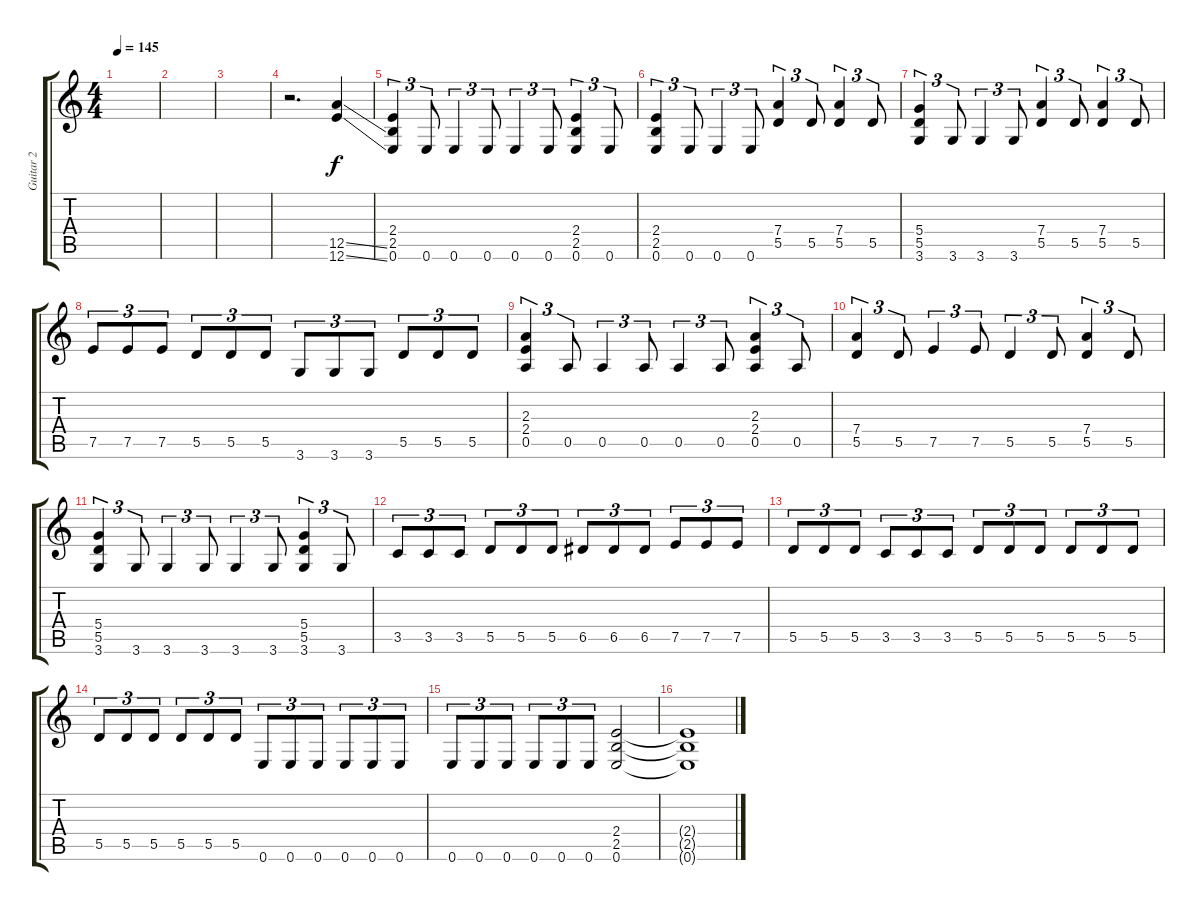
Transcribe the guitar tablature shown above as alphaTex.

\track ("Guitar 2" "Guitar 2") {instrument distortionguitar}
\staff {score tabs}
\tuning (E4 B3 G3 D3 A2 E2) {hide}
\ts (4 4)
\tempo 145
\clef g2
\ks c
|
|
|
r.2{d} (12.5{ss} 12.6{ss}).4 |
(2.4 2.5 0.6).4{tu (3 2)} 0.6.8{tu (3 2)} 0.6.4{tu (3 2)} 0.6.8{tu (3 2)} 0.6.4{tu (3 2)} 0.6.8{tu (3 2)} (2.4 2.5 0.6).4{tu (3 2)} 0.6.8{tu (3 2)} |
(2.4 2.5 0.6).4{tu (3 2)} 0.6.8{tu (3 2)} 0.6.4{tu (3 2)} 0.6.8{tu (3 2)} (7.4 5.5).4{tu (3 2)} 5.5.8{tu (3 2)} (7.4 5.5).4{tu (3 2)} 5.5.8{tu (3 2)} |
(5.4 5.5 3.6).4{tu (3 2)} 3.6.8{tu (3 2)} 3.6.4{tu (3 2)} 3.6.8{tu (3 2)} (7.4 5.5).4{tu (3 2)} 5.5.8{tu (3 2)} (7.4 5.5).4{tu (3 2)} 5.5.8{tu (3 2)} |
7.5.8{tu (3 2)} 7.5.8{tu (3 2)} 7.5.8{tu (3 2)} 5.5.8{tu (3 2)} 5.5.8{tu (3 2)} 5.5.8{tu (3 2)} 3.6.8{tu (3 2)} 3.6.8{tu (3 2)} 3.6.8{tu (3 2)} 5.5.8{tu (3 2)} 5.5.8{tu (3 2)} 5.5.8{tu (3 2)} |
(2.3 2.4 0.5).4{tu (3 2)} 0.5.8{tu (3 2)} 0.5.4{tu (3 2)} 0.5.8{tu (3 2)} 0.5.4{tu (3 2)} 0.5.8{tu (3 2)} (2.3 2.4 0.5).4{tu (3 2)} 0.5.8{tu (3 2)} |
(7.4 5.5).4{tu (3 2)} 5.5.8{tu (3 2)} 7.5.4{tu (3 2)} 7.5.8{tu (3 2)} 5.5.4{tu (3 2)} 5.5.8{tu (3 2)} (7.4 5.5).4{tu (3 2)} 5.5.8{tu (3 2)} |
(5.4 5.5 3.6).4{tu (3 2)} 3.6.8{tu (3 2)} 3.6.4{tu (3 2)} 3.6.8{tu (3 2)} 3.6.4{tu (3 2)} 3.6.8{tu (3 2)} (5.4 5.5 3.6).4{tu (3 2)} 3.6.8{tu (3 2)} |
3.5.8{tu (3 2)} 3.5.8{tu (3 2)} 3.5.8{tu (3 2)} 5.5.8{tu (3 2)} 5.5.8{tu (3 2)} 5.5.8{tu (3 2)} 6.5.8{tu (3 2)} 6.5.8{tu (3 2)} 6.5.8{tu (3 2)} 7.5.8{tu (3 2)} 7.5.8{tu (3 2)} 7.5.8{tu (3 2)} |
5.5.8{tu (3 2)} 5.5.8{tu (3 2)} 5.5.8{tu (3 2)} 3.5.8{tu (3 2)} 3.5.8{tu (3 2)} 3.5.8{tu (3 2)} 5.5.8{tu (3 2)} 5.5.8{tu (3 2)} 5.5.8{tu (3 2)} 5.5.8{tu (3 2)} 5.5.8{tu (3 2)} 5.5.8{tu (3 2)} |
5.5.8{tu (3 2)} 5.5.8{tu (3 2)} 5.5.8{tu (3 2)} 5.5.8{tu (3 2)} 5.5.8{tu (3 2)} 5.5.8{tu (3 2)} 0.6.8{tu (3 2)} 0.6.8{tu (3 2)} 0.6.8{tu (3 2)} 0.6.8{tu (3 2)} 0.6.8{tu (3 2)} 0.6.8{tu (3 2)} |
0.6.8{tu (3 2)} 0.6.8{tu (3 2)} 0.6.8{tu (3 2)} 0.6.8{tu (3 2)} 0.6.8{tu (3 2)} 0.6.8{tu (3 2)} (2.4 2.5 0.6).2 |
(2.4{t} 2.5{t} 0.6{t}).1
